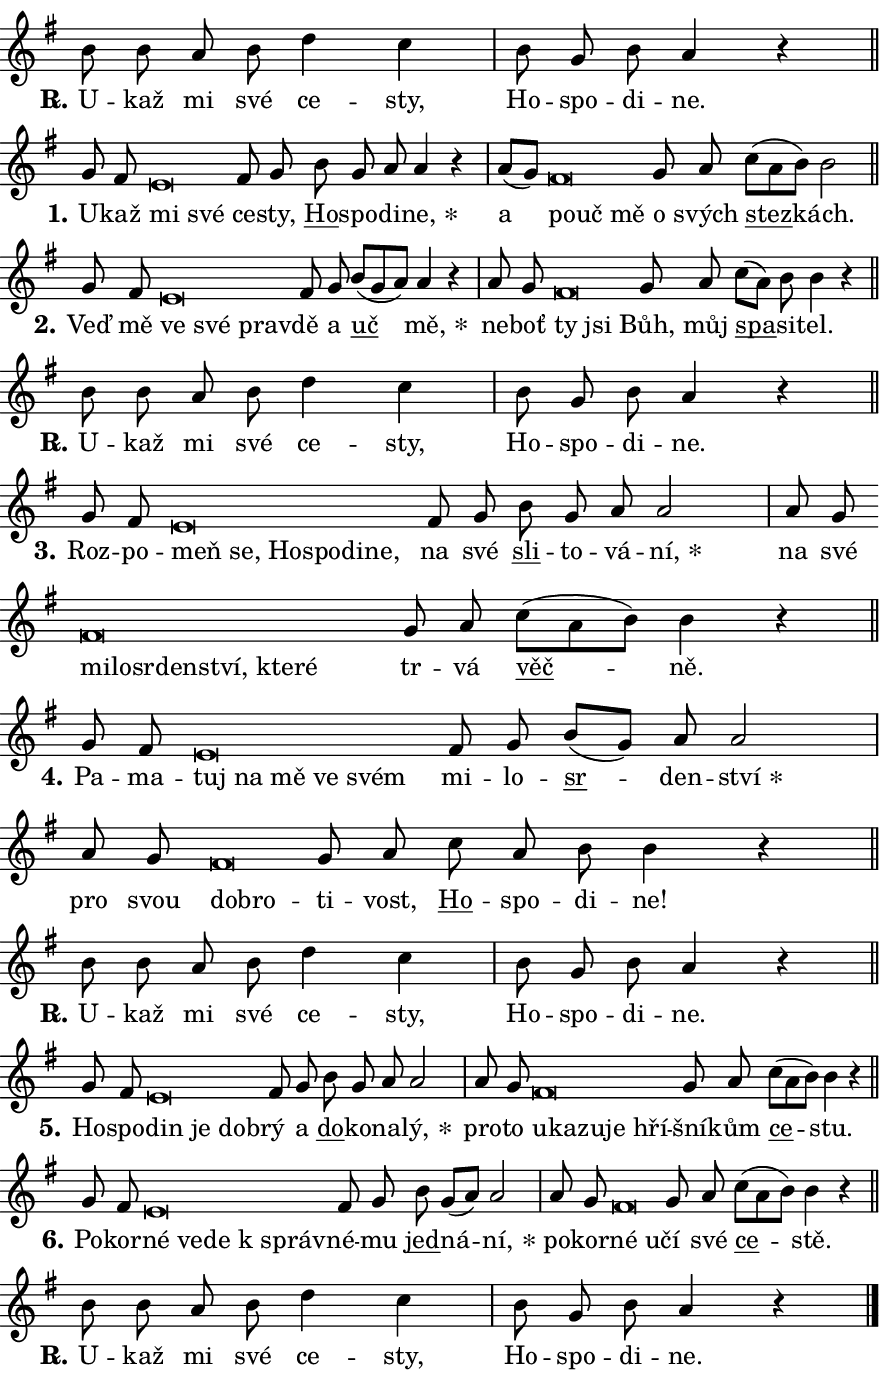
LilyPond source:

\version "2.24.0"
\header { tagline = "" }
\paper {
  indent = 0\cm
  top-margin = 0\cm
  right-margin = 0.13\cm % to fit lyric hyphens
  bottom-margin = 0\cm
  left-margin = 0\cm
  paper-width = 15\cm
  page-breaking = #ly:one-page-breaking
  system-system-spacing.basic-distance = #11
  score-system-spacing.basic-distance = #11
  ragged-last = ##f
}


%% Author: Thomas Morley
%% https://lists.gnu.org/archive/html/lilypond-user/2020-05/msg00002.html
#(define (line-position grob)
"Returns position of @var[grob} in current system:
   @code{'start}, if at first time-step
   @code{'end}, if at last time-step
   @code{'middle} otherwise
"
  (let* ((col (ly:item-get-column grob))
         (ln (ly:grob-object col 'left-neighbor))
         (rn (ly:grob-object col 'right-neighbor))
         (col-to-check-left (if (ly:grob? ln) ln col))
         (col-to-check-right (if (ly:grob? rn) rn col))
         (break-dir-left
           (and
             (ly:grob-property col-to-check-left 'non-musical #f)
             (ly:item-break-dir col-to-check-left)))
         (break-dir-right
           (and
             (ly:grob-property col-to-check-right 'non-musical #f)
             (ly:item-break-dir col-to-check-right))))
        (cond ((eqv? 1 break-dir-left) 'start)
              ((eqv? -1 break-dir-right) 'end)
              (else 'middle))))

#(define (tranparent-at-line-position vctor)
  (lambda (grob)
  "Relying on @code{line-position} select the relevant enry from @var{vctor}.
Used to determine transparency,"
    (case (line-position grob)
      ((end) (not (vector-ref vctor 0)))
      ((middle) (not (vector-ref vctor 1)))
      ((start) (not (vector-ref vctor 2))))))

noteHeadBreakVisibility =
#(define-music-function (break-visibility)(vector?)
"Makes @code{NoteHead}s transparent relying on @var{break-visibility}"
#{
  \override NoteHead.transparent =
    #(tranparent-at-line-position break-visibility)
#})

#(define delete-ledgers-for-transparent-note-heads
  (lambda (grob)
    "Reads whether a @code{NoteHead} is transparent.
If so this @code{NoteHead} is removed from @code{'note-heads} from
@var{grob}, which is supposed to be @code{LedgerLineSpanner}.
As a result ledgers are not printed for this @code{NoteHead}"
    (let* ((nhds-array (ly:grob-object grob 'note-heads))
           (nhds-list
             (if (ly:grob-array? nhds-array)
                 (ly:grob-array->list nhds-array)
                 '()))
           ;; Relies on the transparent-property being done before
           ;; Staff.LedgerLineSpanner.after-line-breaking is executed.
           ;; This is fragile ...
           (to-keep
             (remove
               (lambda (nhd)
                 (ly:grob-property nhd 'transparent #f))
               nhds-list)))
      ;; TODO find a better method to iterate over grob-arrays, similiar
      ;; to filter/remove etc for lists
      ;; For now rebuilt from scratch
      (set! (ly:grob-object grob 'note-heads)  '())
      (for-each
        (lambda (nhd)
          (ly:pointer-group-interface::add-grob grob 'note-heads nhd))
        to-keep))))

squashNotes = {
  \override NoteHead.X-extent = #'(-0.2 . 0.2)
  \override NoteHead.Y-extent = #'(-0.75 . 0)
  \override NoteHead.stencil =
    #(lambda (grob)
       (let ((pos (ly:grob-property grob 'staff-position)))
         (begin
           (if (< pos -7) (display "ERROR: Lower brevis then expected\n") (display ""))
           (if (<= pos -6) ly:text-interface::print ly:note-head::print))))
}
unSquashNotes = {
  \revert NoteHead.X-extent
  \revert NoteHead.Y-extent
  \revert NoteHead.stencil
}

hideNotes = \noteHeadBreakVisibility #begin-of-line-visible
unHideNotes = \noteHeadBreakVisibility #all-visible

% work-around for resetting accidentals
% https://lilypond.org/doc/v2.23/Documentation/notation/displaying-rhythms#unmetered-music
cadenzaMeasure = {
  \cadenzaOff
  \partial 1024 s1024
  \cadenzaOn
}

#(define-markup-command (accent layout props text) (markup?)
  "Underline accented syllable"
  (interpret-markup layout props
    #{\markup \override #'(offset . 4.3) \underline { #text }#}))

responsum = \markup \concat {
  "R" \hspace #-1.05 \path #0.1 #'((moveto 0 0.07) (lineto 0.9 0.8)) \hspace #0.05 "."
}

spaceSize = #0.6828661417322834 % exact space size for TeX Gyre Schola

\layout {
  \context {
    \Staff
    \remove "Time_signature_engraver"
    \override LedgerLineSpanner.after-line-breaking = #delete-ledgers-for-transparent-note-heads
  }
  \context {
    \Lyrics {
      \override LyricSpace.minimum-distance = \spaceSize
      \override LyricText.font-name = #"TeX Gyre Schola"
      \override LyricText.font-size = 1
      \override StanzaNumber.font-name = #"TeX Gyre Schola Bold"
      \override StanzaNumber.font-size = 1
    }
  }
  \context {
    \Score 
    \override NoteHead.text =
      #(lambda (grob) 
        (let ((pos (ly:grob-property grob 'staff-position)))
          #{\markup {
            \combine
              \halign #-0.55 \raise #(if (= pos -6) 0 0.5) \override #'(thickness . 2) \draw-line #'(3.2 . 0)
              \musicglyph "noteheads.sM1"
          }#}))
  }
}

% magnetic-lyrics.ily
%
%   written by
%     Jean Abou Samra <jean@abou-samra.fr>
%     Werner Lemberg <wl@gnu.org>
%
%   adapted by
%     Jiri Hon <jiri.hon@gmail.com>
%
% Version 2022-Apr-15

% https://www.mail-archive.com/lilypond-user@gnu.org/msg149350.html

#(define (Left_hyphen_pointer_engraver context)
   "Collect syllable-hyphen-syllable occurrences in lyrics and store
them in properties.  This engraver only looks to the left.  For
example, if the lyrics input is @code{foo -- bar}, it does the
following.

@itemize @bullet
@item
Set the @code{text} property of the @code{LyricHyphen} grob between
@q{foo} and @q{bar} to @code{foo}.

@item
Set the @code{left-hyphen} property of the @code{LyricText} grob with
text @q{foo} to the @code{LyricHyphen} grob between @q{foo} and
@q{bar}.
@end itemize

Use this auxiliary engraver in combination with the
@code{lyric-@/text::@/apply-@/magnetic-@/offset!} hook."
   (let ((hyphen #f)
         (text #f))
     (make-engraver
      (acknowledgers
       ((lyric-syllable-interface engraver grob source-engraver)
        (set! text grob)))
      (end-acknowledgers
       ((lyric-hyphen-interface engraver grob source-engraver)
        ;(when (not (grob::has-interface grob 'lyric-space-interface))
          (set! hyphen grob)));)
      ((stop-translation-timestep engraver)
       (when (and text hyphen)
         (ly:grob-set-object! text 'left-hyphen hyphen))
       (set! text #f)
       (set! hyphen #f)))))

#(define (lyric-text::apply-magnetic-offset! grob)
   "If the space between two syllables is less than the value in
property @code{LyricText@/.details@/.squash-threshold}, move the right
syllable to the left so that it gets concatenated with the left
syllable.

Use this function as a hook for
@code{LyricText@/.after-@/line-@/breaking} if the
@code{Left_@/hyphen_@/pointer_@/engraver} is active."
   (let ((hyphen (ly:grob-object grob 'left-hyphen #f)))
     (when hyphen
       (let ((left-text (ly:spanner-bound hyphen LEFT)))
         (when (grob::has-interface left-text 'lyric-syllable-interface)
           (let* ((common (ly:grob-common-refpoint grob left-text X))
                  (this-x-ext (ly:grob-extent grob common X))
                  (left-x-ext
                   (begin
                     ;; Trigger magnetism for left-text.
                     (ly:grob-property left-text 'after-line-breaking)
                     (ly:grob-extent left-text common X)))
                  ;; `delta` is the gap width between two syllables.
                  (delta (- (interval-start this-x-ext)
                            (interval-end left-x-ext)))
                  (details (ly:grob-property grob 'details))
                  (threshold (assoc-get 'squash-threshold details 0.2)))
             (when (< delta threshold)
               (let* (;; We have to manipulate the input text so that
                      ;; ligatures crossing syllable boundaries are not
                      ;; disabled.  For languages based on the Latin
                      ;; script this is essentially a beautification.
                      ;; However, for non-Western scripts it can be a
                      ;; necessity.
                      (lt (ly:grob-property left-text 'text))
                      (rt (ly:grob-property grob 'text))
                      (is-space (grob::has-interface hyphen 'lyric-space-interface))
                      (space (if is-space " " ""))
                      (extra-delta (if is-space spaceSize 0))
                      ;; Append new syllable.
                      (ltrt-space (if (and (string? lt) (string? rt))
                                (string-append lt space rt)
                                (make-concat-markup (list lt space rt))))
                      ;; Right-align `ltrt` to the right side.
                      (ltrt-space-markup (grob-interpret-markup
                               grob
                               (make-translate-markup
                                (cons (interval-length this-x-ext) 0)
                                (make-right-align-markup ltrt-space)))))
                 (begin
                   ;; Don't print `left-text`.
                   (ly:grob-set-property! left-text 'stencil #f)
                   ;; Set text and stencil (which holds all collected
                   ;; syllables so far) and shift it to the left.
                   (ly:grob-set-property! grob 'text ltrt-space)
                   (ly:grob-set-property! grob 'stencil ltrt-space-markup)
                   (ly:grob-translate-axis! grob (- (- delta extra-delta)) X))))))))))


#(define (lyric-hyphen::displace-bounds-first grob)
   ;; Make very sure this callback isn't triggered too early.
   (let ((left (ly:spanner-bound grob LEFT))
         (right (ly:spanner-bound grob RIGHT)))
     (ly:grob-property left 'after-line-breaking)
     (ly:grob-property right 'after-line-breaking)
     (ly:lyric-hyphen::print grob)))

squashThreshold = #0.4

\layout {
  \context {
    \Lyrics
    \consists #Left_hyphen_pointer_engraver
    \override LyricText.after-line-breaking =
      #lyric-text::apply-magnetic-offset!
    \override LyricHyphen.stencil = #lyric-hyphen::displace-bounds-first
    \override LyricText.details.squash-threshold = \squashThreshold
    \override LyricHyphen.minimum-distance = 0
    \override LyricHyphen.minimum-length = \squashThreshold
  }
}

squashText = \override LyricText.details.squash-threshold = 9999
unSquashText = \override LyricText.details.squash-threshold = \squashThreshold

leftText = \override LyricText.self-alignment-X = #LEFT
unLeftText = \revert LyricText.self-alignment-X

starOffset = #(lambda (grob) 
                (let ((x_offset (ly:self-alignment-interface::aligned-on-x-parent grob)))
                  (if (= x_offset 0) 0 (+ x_offset 1.2))))

star = #(define-music-function (syllable)(string?)
"Append star separator at the end of a syllable"
#{
  \once \override LyricText.X-offset = #starOffset
  \lyricmode { \markup {
    #syllable
    \override #'((font-name . "TeX Gyre Schola Bold")) \hspace #0.2 \lower #0.65 \larger "*"
  } }
#})

starAccent = #(define-music-function (syllable)(string?)
"Append star separator at the end of a syllable and make accent"
#{
  \once \override LyricText.X-offset = #starOffset
  \lyricmode { \markup {
    \accent #syllable
    \override #'((font-name . "TeX Gyre Schola Bold")) \hspace #0.2 \lower #0.65 \larger "*"
  } }
#})

breath = #(define-music-function (syllable)(string?)
"Append breathing indicator at the end of a syllable"
#{
  \lyricmode { \markup { #syllable "+" } }
#})

optionalBreath = #(define-music-function (syllable)(string?)
"Append optional breathing indicator at the end of a syllable"
#{
  \lyricmode { \markup { #syllable "(+)" } }
#})


\score {
    <<
        \new Voice = "melody" { \cadenzaOn \key g \major \relative { b'8 b a b d4 c \cadenzaMeasure \bar "|" b8 g b a4 r \cadenzaMeasure \bar "||" \break } }
        \new Lyrics \lyricsto "melody" { \lyricmode { \set stanza = \responsum
U -- kaž mi své ce -- sty, Ho -- spo -- di -- ne. } }
    >>
    \layout {}
}

\score {
    <<
        \new Voice = "melody" { \cadenzaOn \key g \major \relative { g'8 fis \bar "" \squashNotes e\breve*1/16 \hideNotes \breve*1/16 \bar "" \unHideNotes \unSquashNotes fis8 g \bar "" b g a a4 r \cadenzaMeasure \bar "|" a8[( g)] \bar "" \squashNotes fis\breve*1/16 \hideNotes \breve*1/16 \breve*1/16 \bar "" \unHideNotes \unSquashNotes g8 a \bar "" c[( a b)] b2 \cadenzaMeasure \bar "||" \break } }
        \new Lyrics \lyricsto "melody" { \lyricmode { \set stanza = "1."
U -- kaž \leftText mi \squashText své \unLeftText \unSquashText ce -- sty, \markup \accent Ho -- spo -- di -- \star ne, a \leftText po -- \squashText uč mě \unLeftText \unSquashText o svých \markup \accent stez -- kách. } }
    >>
    \layout {}
}

\score {
    <<
        \new Voice = "melody" { \cadenzaOn \key g \major \relative { g'8 fis \bar "" \squashNotes e\breve*1/16 \hideNotes \breve*1/16 \breve*1/16 \bar "" \unHideNotes \unSquashNotes fis8 g \bar "" b[( g a)] a4 r \cadenzaMeasure \bar "|" a8 g \bar "" \squashNotes fis\breve*1/16 \hideNotes \breve*1/16 \bar "" \unHideNotes \unSquashNotes g8 a \bar "" c[( a)] b b4 r \cadenzaMeasure \bar "||" \break } }
        \new Lyrics \lyricsto "melody" { \lyricmode { \set stanza = "2."
Veď mě \leftText ve \squashText své prav -- \unLeftText \unSquashText dě a \markup \accent uč \star mě, ne -- boť \leftText ty \squashText jsi \unLeftText \unSquashText Bůh, můj \markup \accent spa -- si -- tel. } }
    >>
    \layout {}
}

\score {
    <<
        \new Voice = "melody" { \cadenzaOn \key g \major \relative { b'8 b a b d4 c \cadenzaMeasure \bar "|" b8 g b a4 r \cadenzaMeasure \bar "||" \break } }
        \new Lyrics \lyricsto "melody" { \lyricmode { \set stanza = \responsum
U -- kaž mi své ce -- sty, Ho -- spo -- di -- ne. } }
    >>
    \layout {}
}

\score {
    <<
        \new Voice = "melody" { \cadenzaOn \key g \major \relative { g'8 fis \bar "" \squashNotes e\breve*1/16 \hideNotes \breve*1/16 \bar "" \breve*1/16 \bar "" \breve*1/16 \bar "" \breve*1/16 \breve*1/16 \bar "" \unHideNotes \unSquashNotes fis8 g \bar "" b g a a2 \cadenzaMeasure \bar "|" a8 g \bar "" \squashNotes fis\breve*1/16 \hideNotes \breve*1/16 \bar "" \breve*1/16 \bar "" \breve*1/16 \bar "" \breve*1/16 \bar "" \breve*1/16 \breve*1/16 \bar "" \unHideNotes \unSquashNotes g8 a \bar "" c[( a b)] b4 r \cadenzaMeasure \bar "||" \break } }
        \new Lyrics \lyricsto "melody" { \lyricmode { \set stanza = "3."
Roz -- po -- \leftText meň \squashText se, Ho -- spo -- di -- ne, \unLeftText \unSquashText na své \markup \accent sli -- to -- vá -- \star ní, na své \leftText mi -- \squashText lo -- sr -- den -- ství, kte -- ré \unLeftText \unSquashText tr -- vá \markup \accent věč -- ně. } }
    >>
    \layout {}
}

\score {
    <<
        \new Voice = "melody" { \cadenzaOn \key g \major \relative { g'8 fis \bar "" \squashNotes e\breve*1/16 \hideNotes \breve*1/16 \bar "" \breve*1/16 \bar "" \breve*1/16 \breve*1/16 \bar "" \unHideNotes \unSquashNotes fis8 g \bar "" b[( g)] a a2 \cadenzaMeasure \bar "|" a8 g \bar "" \squashNotes fis\breve*1/16 \hideNotes \breve*1/16 \bar "" \unHideNotes \unSquashNotes g8 a \bar "" c a b b4 r \cadenzaMeasure \bar "||" \break } }
        \new Lyrics \lyricsto "melody" { \lyricmode { \set stanza = "4."
Pa -- ma -- \leftText tuj \squashText na mě ve svém \unLeftText \unSquashText mi -- lo -- \markup \accent sr -- den -- \star ství pro svou \leftText dob -- \squashText ro -- \unLeftText \unSquashText ti -- vost, \markup \accent Ho -- spo -- di -- ne! } }
    >>
    \layout {}
}

\score {
    <<
        \new Voice = "melody" { \cadenzaOn \key g \major \relative { b'8 b a b d4 c \cadenzaMeasure \bar "|" b8 g b a4 r \cadenzaMeasure \bar "||" \break } }
        \new Lyrics \lyricsto "melody" { \lyricmode { \set stanza = \responsum
U -- kaž mi své ce -- sty, Ho -- spo -- di -- ne. } }
    >>
    \layout {}
}

\score {
    <<
        \new Voice = "melody" { \cadenzaOn \key g \major \relative { g'8 fis \bar "" \squashNotes e\breve*1/16 \hideNotes \breve*1/16 \breve*1/16 \bar "" \unHideNotes \unSquashNotes fis8 g \bar "" b g a a2 \cadenzaMeasure \bar "|" a8 g \bar "" \squashNotes fis\breve*1/16 \hideNotes \breve*1/16 \bar "" \breve*1/16 \bar "" \breve*1/16 \breve*1/16 \bar "" \unHideNotes \unSquashNotes g8 a \bar "" c[( a b)] b4 r \cadenzaMeasure \bar "||" \break } }
        \new Lyrics \lyricsto "melody" { \lyricmode { \set stanza = "5."
Ho -- spo -- \leftText din \squashText je dob -- \unLeftText \unSquashText rý a \markup \accent do -- ko -- na -- \star lý, pro -- to \leftText u -- \squashText ka -- zu -- je hří -- \unLeftText \unSquashText šní -- kům \markup \accent ce -- stu. } }
    >>
    \layout {}
}

\score {
    <<
        \new Voice = "melody" { \cadenzaOn \key g \major \relative { g'8 fis \bar "" \squashNotes e\breve*1/16 \hideNotes \breve*1/16 \bar "" \breve*1/16 \breve*1/16 \bar "" \unHideNotes \unSquashNotes fis8 g \bar "" b g[( a)] a2 \cadenzaMeasure \bar "|" a8 g \bar "" \squashNotes fis\breve*1/16 \hideNotes \breve*1/16 \bar "" \unHideNotes \unSquashNotes g8 a \bar "" c[( a b)] b4 r \cadenzaMeasure \bar "||" \break } }
        \new Lyrics \lyricsto "melody" { \lyricmode { \set stanza = "6."
Po -- kor -- \leftText né \squashText ve -- de "k správ" -- \unLeftText \unSquashText né -- mu \markup \accent jed -- ná -- \star ní, po -- kor -- \leftText né \squashText u -- \unLeftText \unSquashText čí své \markup \accent ce -- stě. } }
    >>
    \layout {}
}

\score {
    <<
        \new Voice = "melody" { \cadenzaOn \key g \major \relative { b'8 b a b d4 c \cadenzaMeasure \bar "|" b8 g b a4 r \cadenzaMeasure \bar "||" \break } \bar "|." }
        \new Lyrics \lyricsto "melody" { \lyricmode { \set stanza = \responsum
U -- kaž mi své ce -- sty, Ho -- spo -- di -- ne. } }
    >>
    \layout {}
}
